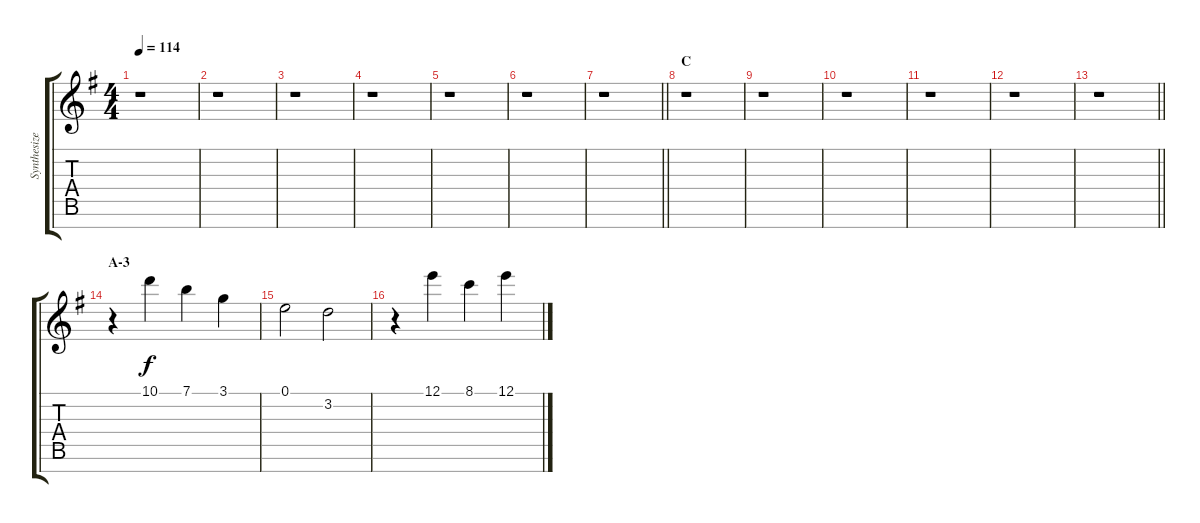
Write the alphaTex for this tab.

\track ("Synthesizer I" "Synthesize") {instrument lead3calliope}
\staff {score tabs}
\tuning (E5 B4 G4 D4 A3 E3 B2) {hide}
\ts (4 4)
\tempo 114
\clef g2
\ks g
r.1{dy f} |
r.1 |
r.1 |
r.1 |
r.1 |
r.1 |
\barLineRight lightlight
r.1 |
\section ("" "C")
r.1 |
r.1 |
r.1 |
r.1 |
r.1 |
\barLineRight lightlight
r.1 |
\section ("" "A-3")
r.4 10.1.4 7.1.4 3.1.4 |
0.1.2 3.2.2 |
r.4 12.1.4 8.1.4 12.1.4
